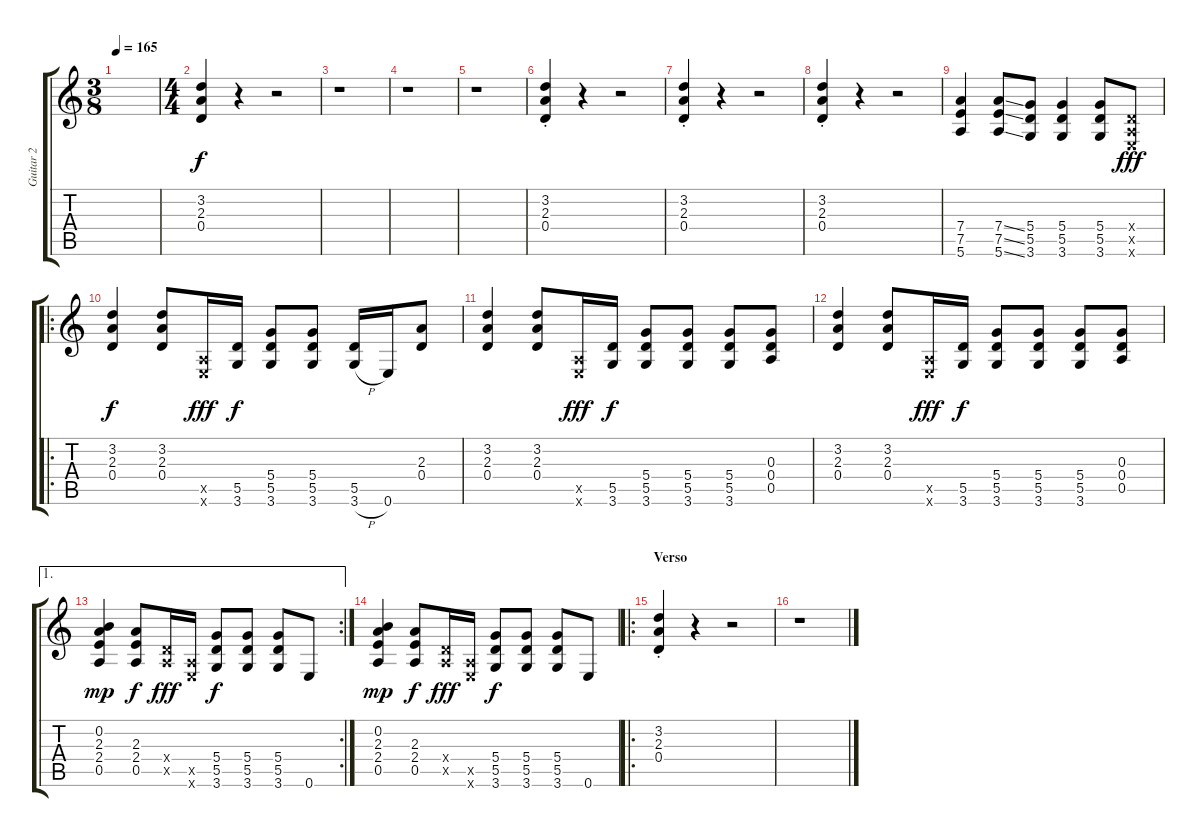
\track ("Guitar 2" "Guitar 2") {instrument overdrivenguitar}
\staff {score tabs}
\tuning (E4 B3 G3 D3 A2 E2) {hide}
\ts (3 8)
\tempo 165
\clef g2
\ks c
|
\ts (4 4)
(3.2 2.3 0.4).4 r.4 r.2 |
r.1 |
r.1 |
r.1 |
(3.2{st} 2.3{st} 0.4{st}).4 r.4 r.2 |
(3.2{st} 2.3{st} 0.4{st}).4 r.4 r.2 |
(3.2{st} 2.3{st} 0.4{st}).4 r.4 r.2 |
(7.4 7.5 5.6).4 (7.4{ss} 7.5{ss} 5.6{ss}).8 (5.4 5.5 3.6).8 (5.4 5.5 3.6).4 (5.4 5.5 3.6).8 (0.4{x} 0.5{x} 0.6{x}).8{dy fff} |
\ro
(3.2 2.3 0.4).4{dy f} (3.2 2.3 0.4).8 (0.5{x} 0.6{x}).16{dy fff} (5.5 3.6).16{dy f} (5.4 5.5 3.6).8 (5.4 5.5 3.6).8 (5.5 3.6{h}).16 0.6.16 (2.3 0.4).8 |
(3.2 2.3 0.4).4 (3.2 2.3 0.4).8 (0.5{x} 0.6{x}).16{dy fff} (5.5 3.6).16{dy f} (5.4 5.5 3.6).8 (5.4 5.5 3.6).8 (5.4 5.5 3.6).8 (0.3 0.4 0.5).8 |
(3.2 2.3 0.4).4 (3.2 2.3 0.4).8 (0.5{x} 0.6{x}).16{dy fff} (5.5 3.6).16{dy f} (5.4 5.5 3.6).8 (5.4 5.5 3.6).8 (5.4 5.5 3.6).8 (0.3 0.4 0.5).8 |
\ae 1
\rc 2
(0.2 2.3 2.4 0.5).4{dy mp} (2.3 2.4 0.5).8{dy f} (0.4{x} 0.5{x}).16{dy fff} (0.5{x} 0.6{x}).16 (5.4 5.5 3.6).8{dy f} (5.4 5.5 3.6).8 (5.4 5.5 3.6).8 0.6.8 |
(0.2 2.3 2.4 0.5).4{dy mp} (2.3 2.4 0.5).8{dy f} (0.4{x} 0.5{x}).16{dy fff} (0.5{x} 0.6{x}).16 (5.4 5.5 3.6).8{dy f} (5.4 5.5 3.6).8 (5.4 5.5 3.6).8 0.6.8 |
\ro
\section ("" "Verso")
(3.2{st} 2.3{st} 0.4{st}).4 r.4 r.2 |
r.1
